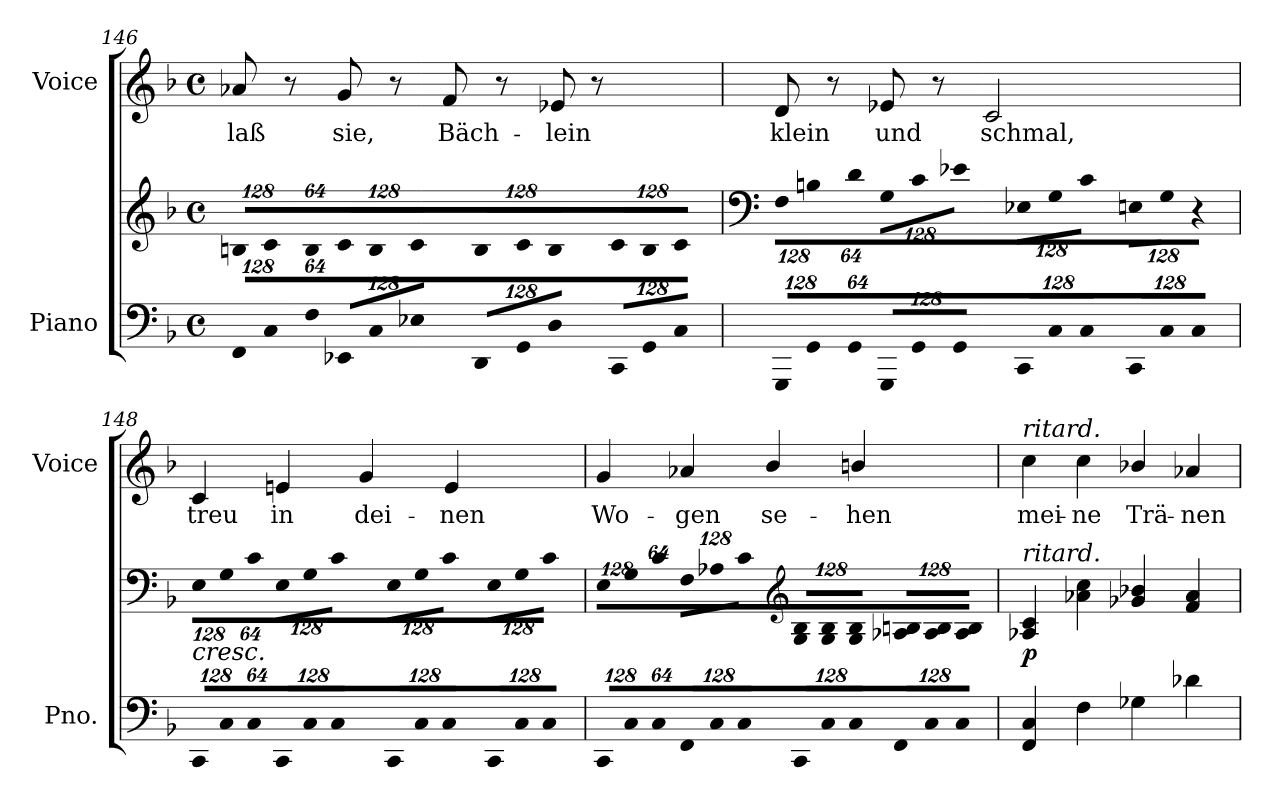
**kern	**kern	**dynam	**kern	**text
*part2	*part2	*part2	*part1	*part1
*staff3	*staff2	*staff2/3	*staff1	*staff1
*I"Piano	*	*	*I"Voice	*
*I'Pno.	*	*	*I'Voice	*
*clefF4	*clefG2	*	*clefG2	*
*k[b-]	*k[b-]	*	*k[b-]	*
*F:	*F:	*	*F:	*
*M4/4	*M4/4	*	*M4/4	*
*met(c)	*met(c)	*	*met(c)	*
*Xbrackettup	*	*	*	*
=146	=146	=146	=146	=146
!LO:N:vis=8	!	!	!	!
*	*Xbrackettup	*	*	*
!	!LO:N:vis=8	!	!	!
!	!	!	!	!LO:LY:b:color=#000000
1024%85FFi/L	1024%85Bni/L	.	8a-Xi/	laß
!LO:N:vis=8	!LO:N:vis=8	!	!	!
1024%85Ci/	1024%85ci/	.	.	.
.	.	.	8r	.
!LO:N:vis=8	!LO:N:vis=8	!	!	!
512%43Fi/J	512%43Bi/J	.	.	.
!LO:N:vis=8	!LO:N:vis=8	!	!	!
!	!	!	!	!LO:LY:b:color=#000000
1024%85EE-Xi/L	1024%85ci/L	.	8gi/	sie,
!LO:N:vis=8	!LO:N:vis=8	!	!	!
1024%85Ci/	1024%85Bi/	.	.	.
.	.	.	8r	.
!LO:N:vis=8	!LO:N:vis=8	!	!	!
512%43E-Xi/J	512%43ci/J	.	.	.
!LO:N:vis=8	!LO:N:vis=8	!	!	!
!	!	!	!	!LO:LY:b:color=#000000
1024%85DDi/L	1024%85Bi/L	.	8fi/	Bäch-
!LO:N:vis=8	!LO:N:vis=8	!	!	!
1024%85GGi/	1024%85ci/	.	.	.
.	.	.	8r	.
!LO:N:vis=8	!LO:N:vis=8	!	!	!
512%43Di/J	512%43Bi/J	.	.	.
!LO:N:vis=8	!LO:N:vis=8	!	!	!
!	!	!	!	!LO:LY:b:color=#000000
1024%85CCi/L	1024%85ci/L	.	8e-Xi/	-lein
!LO:N:vis=8	!LO:N:vis=8	!	!	!
1024%85GGi/	1024%85Bi/	.	.	.
.	.	.	8r	.
!LO:N:vis=8	!LO:N:vis=8	!	!	!
512%43Ci/J	512%43ci/J	.	.	.
=147	=147	=147	=147	=147
*	*clefF4	*	*	*
!LO:N:vis=8	!LO:N:vis=8	!	!	!
!	!	!	!	!LO:LY:b:color=#000000
1024%85GGGi/L	1024%85Fi\L	.	8di/	klein
!LO:N:vis=8	!LO:N:vis=8	!	!	!
1024%85GGi/	1024%85Bni\	.	.	.
.	.	.	8r	.
!LO:N:vis=8	!LO:N:vis=8	!	!	!
512%43GGi/J	512%43di\J	.	.	.
!LO:N:vis=8	!LO:N:vis=8	!	!	!
!	!	!	!	!LO:LY:b:color=#000000
1024%85GGGi/L	1024%85Gi\L	.	8e-Xi/	und
!LO:N:vis=8	!LO:N:vis=8	!	!	!
1024%85GGi/	1024%85ci\	.	.	.
.	.	.	8r	.
!LO:N:vis=8	!LO:N:vis=8	!	!	!
512%43GGi/J	512%43e-Xi\J	.	.	.
!LO:N:vis=8	!LO:N:vis=8	!	!	!
!	!	!	!	!LO:LY:b:color=#000000
1024%85CCi/L	1024%85E-Xi\L	.	2ci/	schmal,
!LO:N:vis=8	!LO:N:vis=8	!	!	!
1024%85Ci/	1024%85Gi\	.	.	.
!LO:N:vis=8	!LO:N:vis=8	!	!	!
512%43Ci/J	512%43ci\J	.	.	.
!LO:N:vis=8	!LO:N:vis=8	!	!	!
1024%85CCi/L	1024%85Eni\L	.	.	.
!LO:N:vis=8	!LO:N:vis=8	!	!	!
1024%85Ci/	1024%85Gi\J	.	.	.
!LO:N:vis=8	!LO:N:vis=8	!	!	!
512%43Ci/J	512%43r	.	.	.
!!LO:PB:g=z
=148	=148	=148	=148	=148
!LO:N:vis=8	!LO:N:vis=8	!	!	!
!LO:TX:a:i:t=cresc.	!	!	!	!
!	!	!	!	!LO:LY:b:color=#000000
1024%85CCi/L	1024%85Ei\L	.	4ci/	treu
!LO:N:vis=8	!LO:N:vis=8	!	!	!
1024%85Ci/	1024%85Gi\	.	.	.
!LO:N:vis=8	!LO:N:vis=8	!	!	!
512%43Ci/J	512%43ci\J	.	.	.
!LO:N:vis=8	!LO:N:vis=8	!	!	!
!	!	!	!	!LO:LY:b:color=#000000
1024%85CCi/L	1024%85Ei\L	.	4eni/	in
!LO:N:vis=8	!LO:N:vis=8	!	!	!
1024%85Ci/	1024%85Gi\	.	.	.
!LO:N:vis=8	!LO:N:vis=8	!	!	!
512%43Ci/J	512%43ci\J	.	.	.
!LO:N:vis=8	!LO:N:vis=8	!	!	!
!	!	!	!	!LO:LY:b:color=#000000
1024%85CCi/L	1024%85Ei\L	.	4gi/	dei-
!LO:N:vis=8	!LO:N:vis=8	!	!	!
1024%85Ci/	1024%85Gi\	.	.	.
!LO:N:vis=8	!LO:N:vis=8	!	!	!
512%43Ci/J	512%43ci\J	.	.	.
!LO:N:vis=8	!LO:N:vis=8	!	!	!
!	!	!	!	!LO:LY:b:color=#000000
1024%85CCi/L	1024%85Ei\L	.	4ei/	-nen
!LO:N:vis=8	!LO:N:vis=8	!	!	!
1024%85Ci/	1024%85Gi\	.	.	.
!LO:N:vis=8	!LO:N:vis=8	!	!	!
512%43Ci/J	512%43ci\J	.	.	.
=149	=149	=149	=149	=149
!LO:N:vis=8	!LO:N:vis=8	!	!	!
!	!	!	!	!LO:LY:b:color=#000000
1024%85CCi/L	1024%85Ei\L	.	4gi/	Wo-
!LO:N:vis=8	!LO:N:vis=8	!	!	!
1024%85Ci/	1024%85Gi\	.	.	.
!LO:N:vis=8	!LO:N:vis=8	!	!	!
512%43Ci/J	512%43ci\J	.	.	.
!LO:N:vis=8	!LO:N:vis=8	!	!	!
!	!	!	!	!LO:LY:b:color=#000000
1024%85FFi/L	1024%85Fi\L	.	4a-Xi/	-gen
!LO:N:vis=8	!LO:N:vis=8	!	!	!
1024%85Ci/	1024%85A-Xi\	.	.	.
!LO:N:vis=8	!LO:N:vis=8	!	!	!
512%43Ci/J	512%43ci\J	.	.	.
*	*clefG2	*	*	*
!LO:N:vis=8	!LO:N:vis=8	!	!	!
!	!	!	!	!LO:LY:b:color=#000000
1024%85CCi/L	1024%85Gi/ 1024%85B-iL	.	4b-i/	se-
!LO:N:vis=8	!LO:N:vis=8	!	!	!
1024%85Ci/	1024%85Gi/ 1024%85B-i	.	.	.
!LO:N:vis=8	!LO:N:vis=8	!	!	!
512%43Ci/J	512%43Gi/ 512%43B-iJ	.	.	.
!LO:N:vis=8	!LO:N:vis=8	!	!	!
!	!	!	!	!LO:LY:b:color=#000000
1024%85FFi/L	1024%85A-Xi/ 1024%85BniL	.	4bni/	-hen
!LO:N:vis=8	!LO:N:vis=8	!	!	!
1024%85Ci/	1024%85A-i/ 1024%85Bi	.	.	.
!LO:N:vis=8	!LO:N:vis=8	!	!	!
512%43Ci/J	512%43A-i/ 512%43BiJ	.	.	.
=150	=150	=150	=150	=150
!	!	!	!LO:TX:a:i:t=ritard.	!
!	!LO:TX:a:i:t=ritard.	!	!	!
!	!	!	!	!LO:LY:b:color=#000000
4FFi/ 4Ci	4A-Xi/ 4ci	p	4cci\	mei-
!	!	!	!	!LO:LY:b:color=#000000
4Fi\	4a-Xi\ 4cci	.	4cci\	-ne
!	!	!	!	!LO:LY:b:color=#000000
4G-Xi\	4g-Xi/ 4b-Xi	.	4b-Xi/	Trä-
!	!	!	!	!LO:LY:b:color=#000000
4d-Xi\	4fi/ 4a-i	.	4a-Xi/	-nen
=	=	=	=	=
*-	*-	*-	*-	*-
